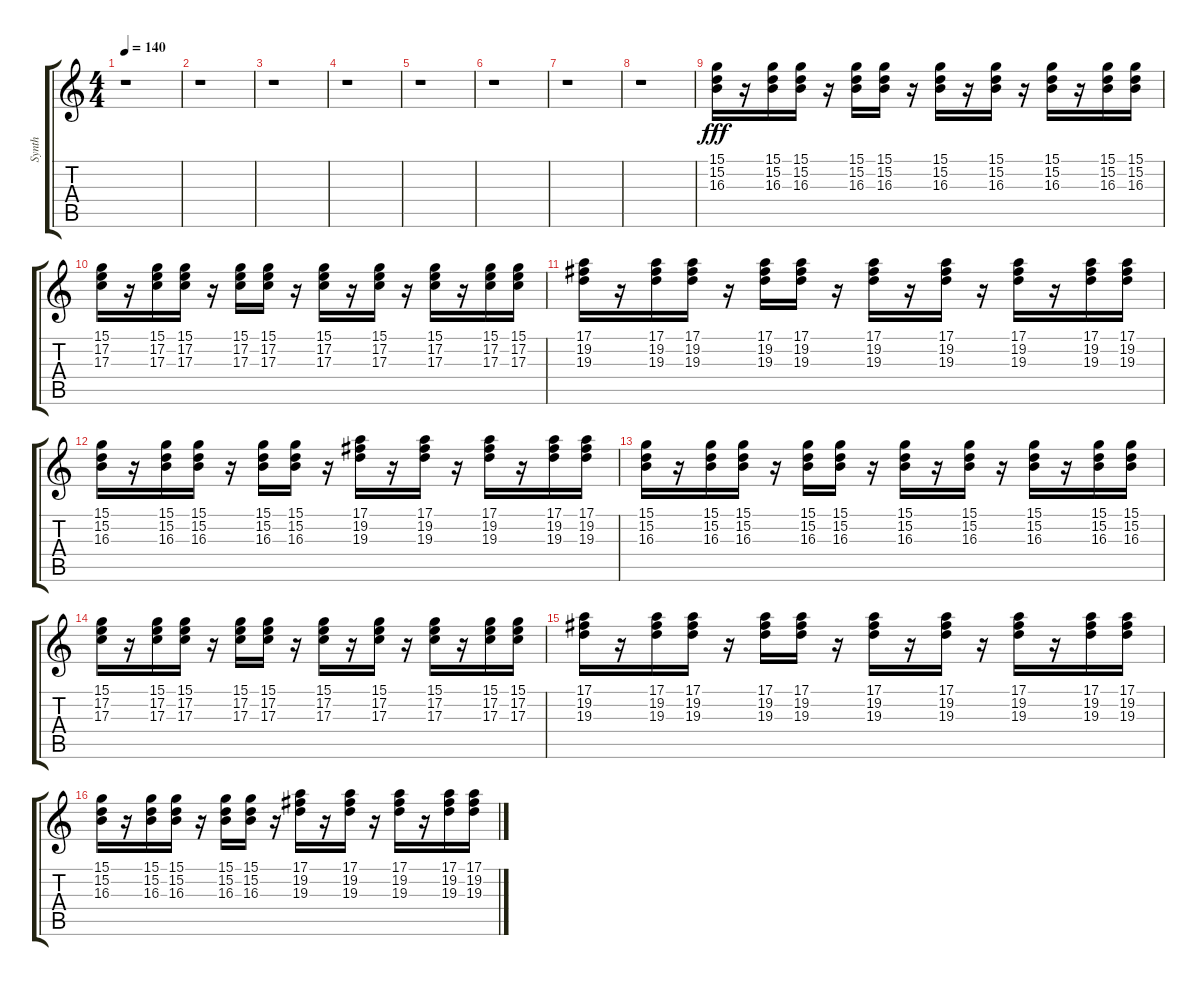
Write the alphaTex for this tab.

\track ("Synth" "Synth") {instrument lead5charang}
\staff {score tabs}
\tuning (E4 B3 G3 D3 A2 E2) {hide}
\ts (4 4)
\tempo 140
\clef g2
\ks c
r.1{dy fff instrument lead5charang} |
r.1 |
r.1 |
r.1 |
r.1 |
r.1 |
r.1 |
r.1 |
(15.1 15.2 16.3).16 r.16 (15.1 15.2 16.3).16 (15.1 15.2 16.3).16 r.16 (15.1 15.2 16.3).16 (15.1 15.2 16.3).16 r.16 (15.1 15.2 16.3).16 r.16 (15.1 15.2 16.3).16 r.16 (15.1 15.2 16.3).16 r.16 (15.1 15.2 16.3).16 (15.1 15.2 16.3).16 |
(15.1 17.2 17.3).16 r.16 (15.1 17.2 17.3).16 (15.1 17.2 17.3).16 r.16 (15.1 17.2 17.3).16 (15.1 17.2 17.3).16 r.16 (15.1 17.2 17.3).16 r.16 (15.1 17.2 17.3).16 r.16 (15.1 17.2 17.3).16 r.16 (15.1 17.2 17.3).16 (15.1 17.2 17.3).16 |
(17.1 19.2 19.3).16 r.16 (17.1 19.2 19.3).16 (17.1 19.2 19.3).16 r.16 (17.1 19.2 19.3).16 (17.1 19.2 19.3).16 r.16 (17.1 19.2 19.3).16 r.16 (17.1 19.2 19.3).16 r.16 (17.1 19.2 19.3).16 r.16 (17.1 19.2 19.3).16 (17.1 19.2 19.3).16 |
(15.1 15.2 16.3).16 r.16 (15.1 15.2 16.3).16 (15.1 15.2 16.3).16 r.16 (15.1 15.2 16.3).16 (15.1 15.2 16.3).16 r.16 (17.1 19.2 19.3).16 r.16 (17.1 19.2 19.3).16 r.16 (17.1 19.2 19.3).16 r.16 (17.1 19.2 19.3).16 (17.1 19.2 19.3).16 |
(15.1 15.2 16.3).16 r.16 (15.1 15.2 16.3).16 (15.1 15.2 16.3).16 r.16 (15.1 15.2 16.3).16 (15.1 15.2 16.3).16 r.16 (15.1 15.2 16.3).16 r.16 (15.1 15.2 16.3).16 r.16 (15.1 15.2 16.3).16 r.16 (15.1 15.2 16.3).16 (15.1 15.2 16.3).16 |
(15.1 17.2 17.3).16 r.16 (15.1 17.2 17.3).16 (15.1 17.2 17.3).16 r.16 (15.1 17.2 17.3).16 (15.1 17.2 17.3).16 r.16 (15.1 17.2 17.3).16 r.16 (15.1 17.2 17.3).16 r.16 (15.1 17.2 17.3).16 r.16 (15.1 17.2 17.3).16 (15.1 17.2 17.3).16 |
(17.1 19.2 19.3).16 r.16 (17.1 19.2 19.3).16 (17.1 19.2 19.3).16 r.16 (17.1 19.2 19.3).16 (17.1 19.2 19.3).16 r.16 (17.1 19.2 19.3).16 r.16 (17.1 19.2 19.3).16 r.16 (17.1 19.2 19.3).16 r.16 (17.1 19.2 19.3).16 (17.1 19.2 19.3).16 |
(15.1 15.2 16.3).16 r.16 (15.1 15.2 16.3).16 (15.1 15.2 16.3).16 r.16 (15.1 15.2 16.3).16 (15.1 15.2 16.3).16 r.16 (17.1 19.2 19.3).16 r.16 (17.1 19.2 19.3).16 r.16 (17.1 19.2 19.3).16 r.16 (17.1 19.2 19.3).16 (17.1 19.2 19.3).16
